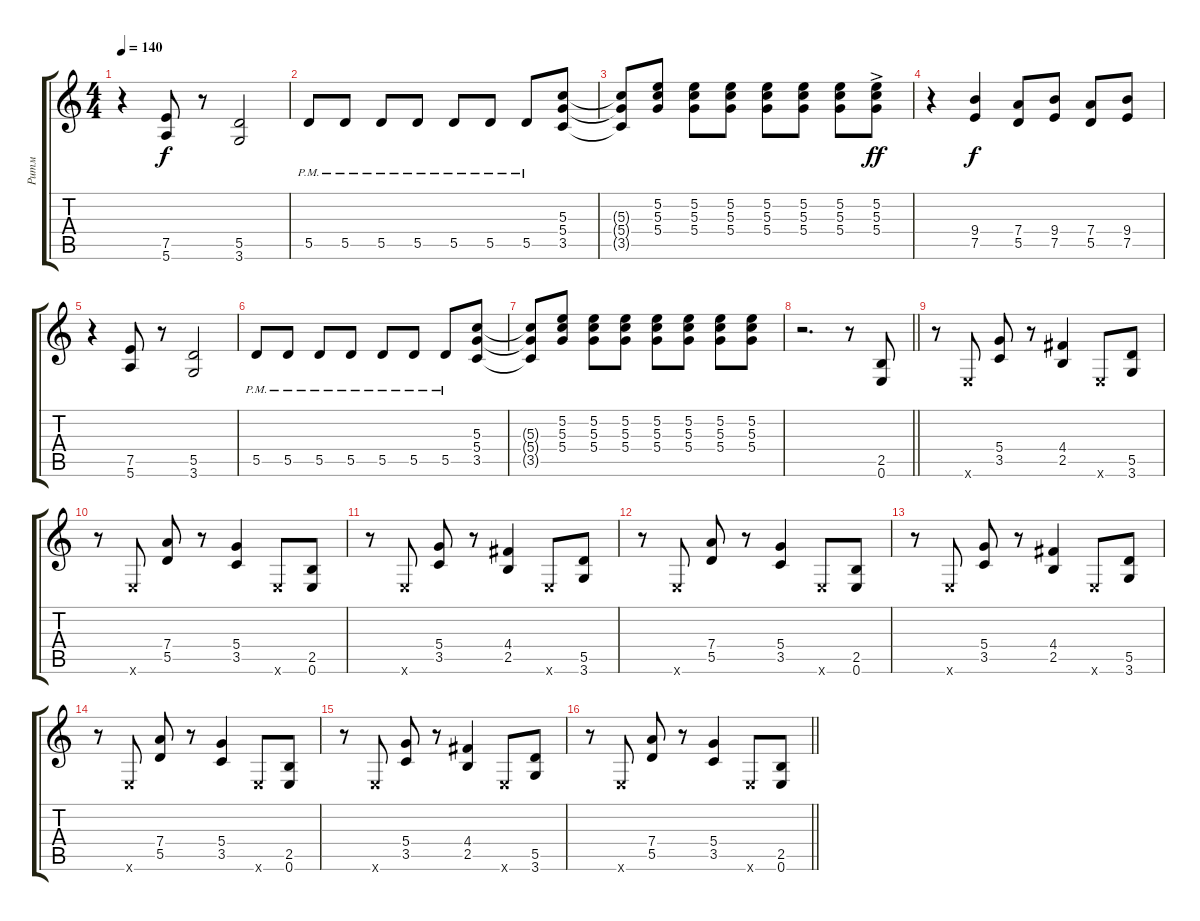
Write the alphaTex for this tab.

\track ("Ритм" "Ритм") {instrument distortionguitar}
\staff {score tabs}
\tuning (E4 B3 G3 D3 A2 E2) {hide}
\ts (4 4)
\tempo 140
\clef g2
\ks c
r.4{dy ff} (7.5 5.6).8{dy f} r.8 (5.5 3.6).2 |
5.5{pm}.8 5.5{pm}.8 5.5{pm}.8 5.5{pm}.8 5.5{pm}.8 5.5{pm}.8 5.5{pm}.8 (5.3 5.4 3.5).8 |
(5.3{t} 5.4{t} 3.5{t}).8 (5.2 5.3 5.4).8 (5.2 5.3 5.4).8 (5.2 5.3 5.4).8 (5.2 5.3 5.4).8 (5.2 5.3 5.4).8 (5.2 5.3 5.4).8 (5.2{ac} 5.3{ac} 5.4{ac}).8{dy ff} |
r.4 (9.4 7.5).4{dy f} (7.4 5.5).8 (9.4 7.5).8 (7.4 5.5).8 (9.4 7.5).8 |
r.4 (7.5 5.6).8 r.8 (5.5 3.6).2 |
5.5{pm}.8 5.5{pm}.8 5.5{pm}.8 5.5{pm}.8 5.5{pm}.8 5.5{pm}.8 5.5{pm}.8 (5.3 5.4 3.5).8 |
(5.3{t} 5.4{t} 3.5{t}).8 (5.2 5.3 5.4).8 (5.2 5.3 5.4).8 (5.2 5.3 5.4).8 (5.2 5.3 5.4).8 (5.2 5.3 5.4).8 (5.2 5.3 5.4).8 (5.2 5.3 5.4).8 |
\barLineRight lightlight
r.2{d} r.8 (2.5 0.6).8 |
r.8 0.6{x}.8 (5.4 3.5).8 r.8 (4.4 2.5).4 0.6{x}.8 (5.5 3.6).8 |
r.8 0.6{x}.8 (7.4 5.5).8 r.8 (5.4 3.5).4 0.6{x}.8 (2.5 0.6).8 |
r.8 0.6{x}.8 (5.4 3.5).8 r.8 (4.4 2.5).4 0.6{x}.8 (5.5 3.6).8 |
r.8 0.6{x}.8 (7.4 5.5).8 r.8 (5.4 3.5).4 0.6{x}.8 (2.5 0.6).8 |
r.8 0.6{x}.8 (5.4 3.5).8 r.8 (4.4 2.5).4 0.6{x}.8 (5.5 3.6).8 |
r.8 0.6{x}.8 (7.4 5.5).8 r.8 (5.4 3.5).4 0.6{x}.8 (2.5 0.6).8 |
r.8 0.6{x}.8 (5.4 3.5).8 r.8 (4.4 2.5).4 0.6{x}.8 (5.5 3.6).8 |
\barLineRight lightlight
r.8 0.6{x}.8 (7.4 5.5).8 r.8 (5.4 3.5).4 0.6{x}.8 (2.5 0.6).8
